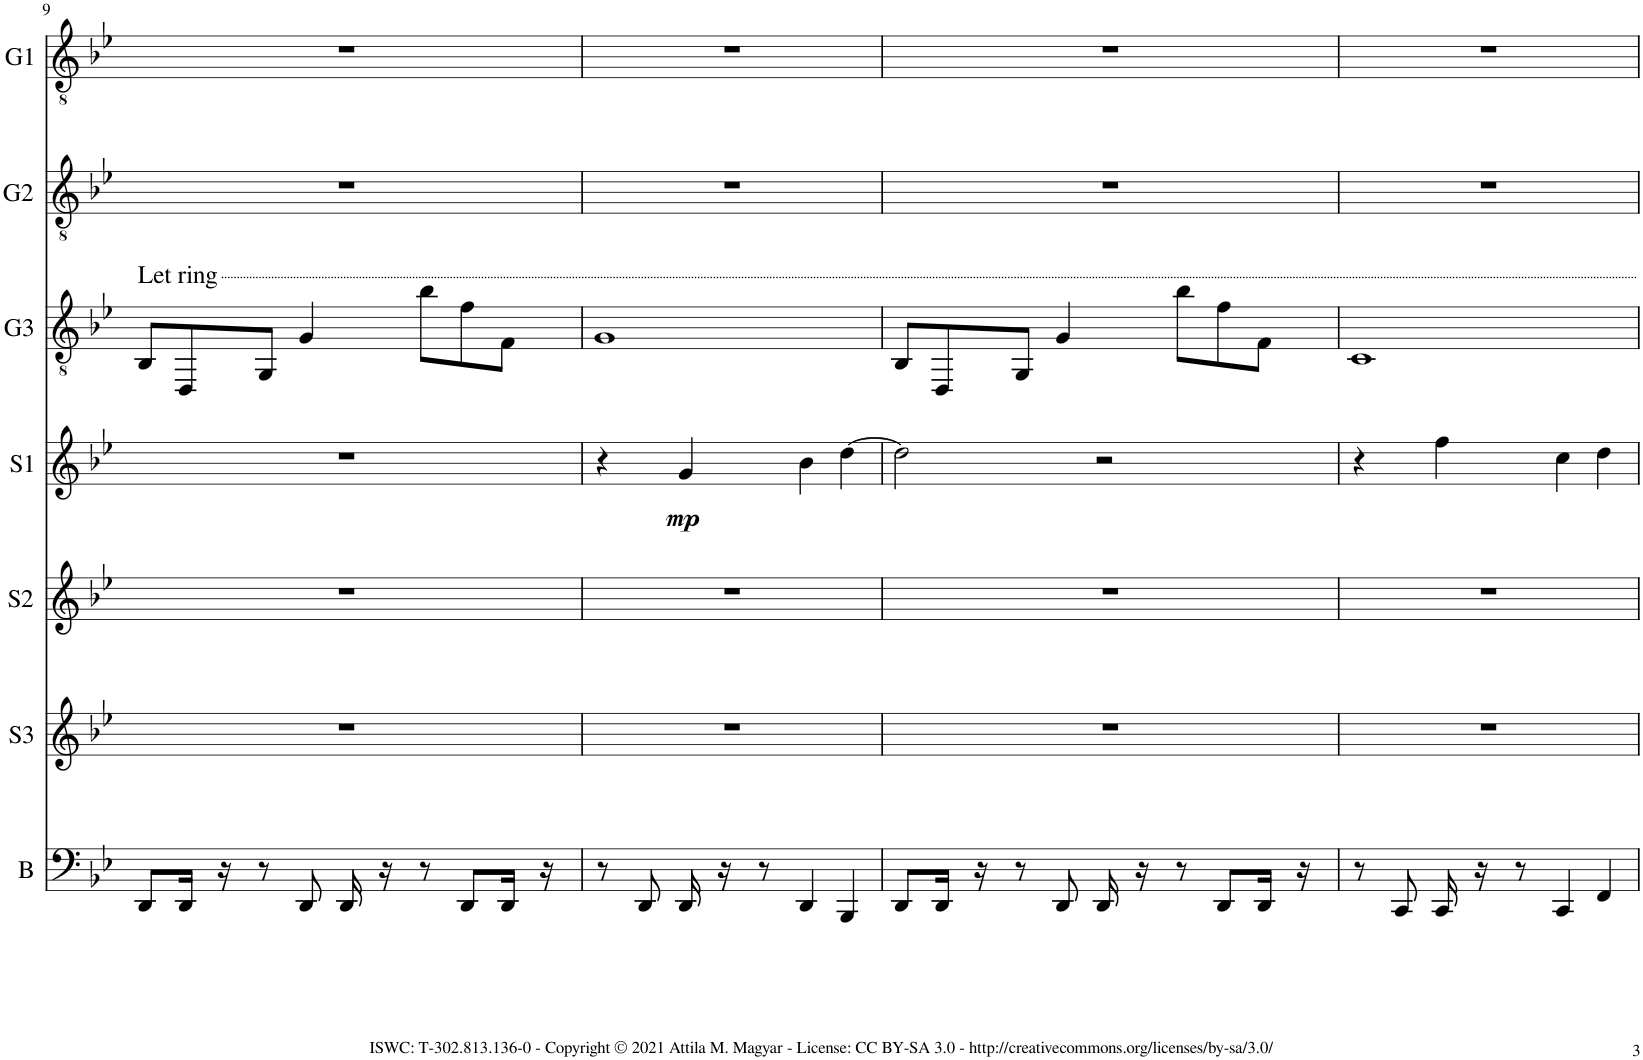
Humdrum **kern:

**kern	**kern	**kern	**kern	**dynam	**kern	**kern	**kern
*part7	*part6	*part5	*part4	*part4	*part3	*part2	*part1
*staff7	*staff6	*staff5	*staff4	*staff4	*staff3	*staff2	*staff1
*I"Bass	*I"Synth 3 (smooth pad)	*I"Synth 2 (saw)	*I"Synth 1 (electric piano)	*	*I"Guitar 3 (D std.)	*I"Guitar 2 (D std.)	*I"Guitar 1 (D std.)
*I'B	*I'S3	*I'S2	*I'S1	*	*I'G3	*I'G2	*I'G1
!!LO:PB:g=z
*clefF4	*clefG2	*clefG2	*clefG2	*	*clefGv2	*clefGv2	*clefGv2
*k[b-e-]	*k[b-e-]	*k[b-e-]	*k[b-e-]	*	*k[b-e-]	*k[b-e-]	*k[b-e-]
*M4/4	*M4/4	*M4/4	*M4/4	*	*M4/4	*M4/4	*M4/4
=9	=9	=9	=9	=9	=9	=9	=9
!	!	!	!	!	!LO:TX:a:t=Let ring	!	!
8DD/L	1r	1r	1r	.	8BB-/L	1r	1r
16DD/Jk	.	.	.	.	8DD/	.	.
16r	.	.	.	.	.	.	.
8r	.	.	.	.	8GG/J	.	.
8DD/	.	.	.	.	4G/	.	.
16DD/	.	.	.	.	.	.	.
16r	.	.	.	.	.	.	.
8r	.	.	.	.	8b-\L	.	.
8DD/L	.	.	.	.	8f\	.	.
16DD/Jk	.	.	.	.	8F\J	.	.
16r	.	.	.	.	.	.	.
=10	=10	=10	=10	=10	=10	=10	=10
8r	1r	1r	4r	.	1G	1r	1r
8DD/	.	.	.	.	.	.	.
!	!	!	!	!LO:DY:b	!	!	!
16DD/	.	.	4g/	mp	.	.	.
16r	.	.	.	.	.	.	.
8r	.	.	.	.	.	.	.
4DD/	.	.	4b-\	.	.	.	.
4BBB-/	.	.	[4dd\	.	.	.	.
=11	=11	=11	=11	=11	=11	=11	=11
8DD/L	1r	1r	2dd\]	.	8BB-/L	1r	1r
16DD/Jk	.	.	.	.	8DD/	.	.
16r	.	.	.	.	.	.	.
8r	.	.	.	.	8GG/J	.	.
8DD/	.	.	.	.	4G/	.	.
16DD/	.	.	2r	.	.	.	.
16r	.	.	.	.	.	.	.
8r	.	.	.	.	8b-\L	.	.
8DD/L	.	.	.	.	8f\	.	.
16DD/Jk	.	.	.	.	8F\J	.	.
16r	.	.	.	.	.	.	.
=12	=12	=12	=12	=12	=12	=12	=12
8r	1r	1r	4r	.	1C	1r	1r
8CC/	.	.	.	.	.	.	.
16CC/	.	.	4ff\	.	.	.	.
16r	.	.	.	.	.	.	.
8r	.	.	.	.	.	.	.
4CC/	.	.	4cc\	.	.	.	.
4FF/	.	.	4dd\	.	.	.	.
=	=	=	=	=	=	=	=
*-	*-	*-	*-	*-	*-	*-	*-
